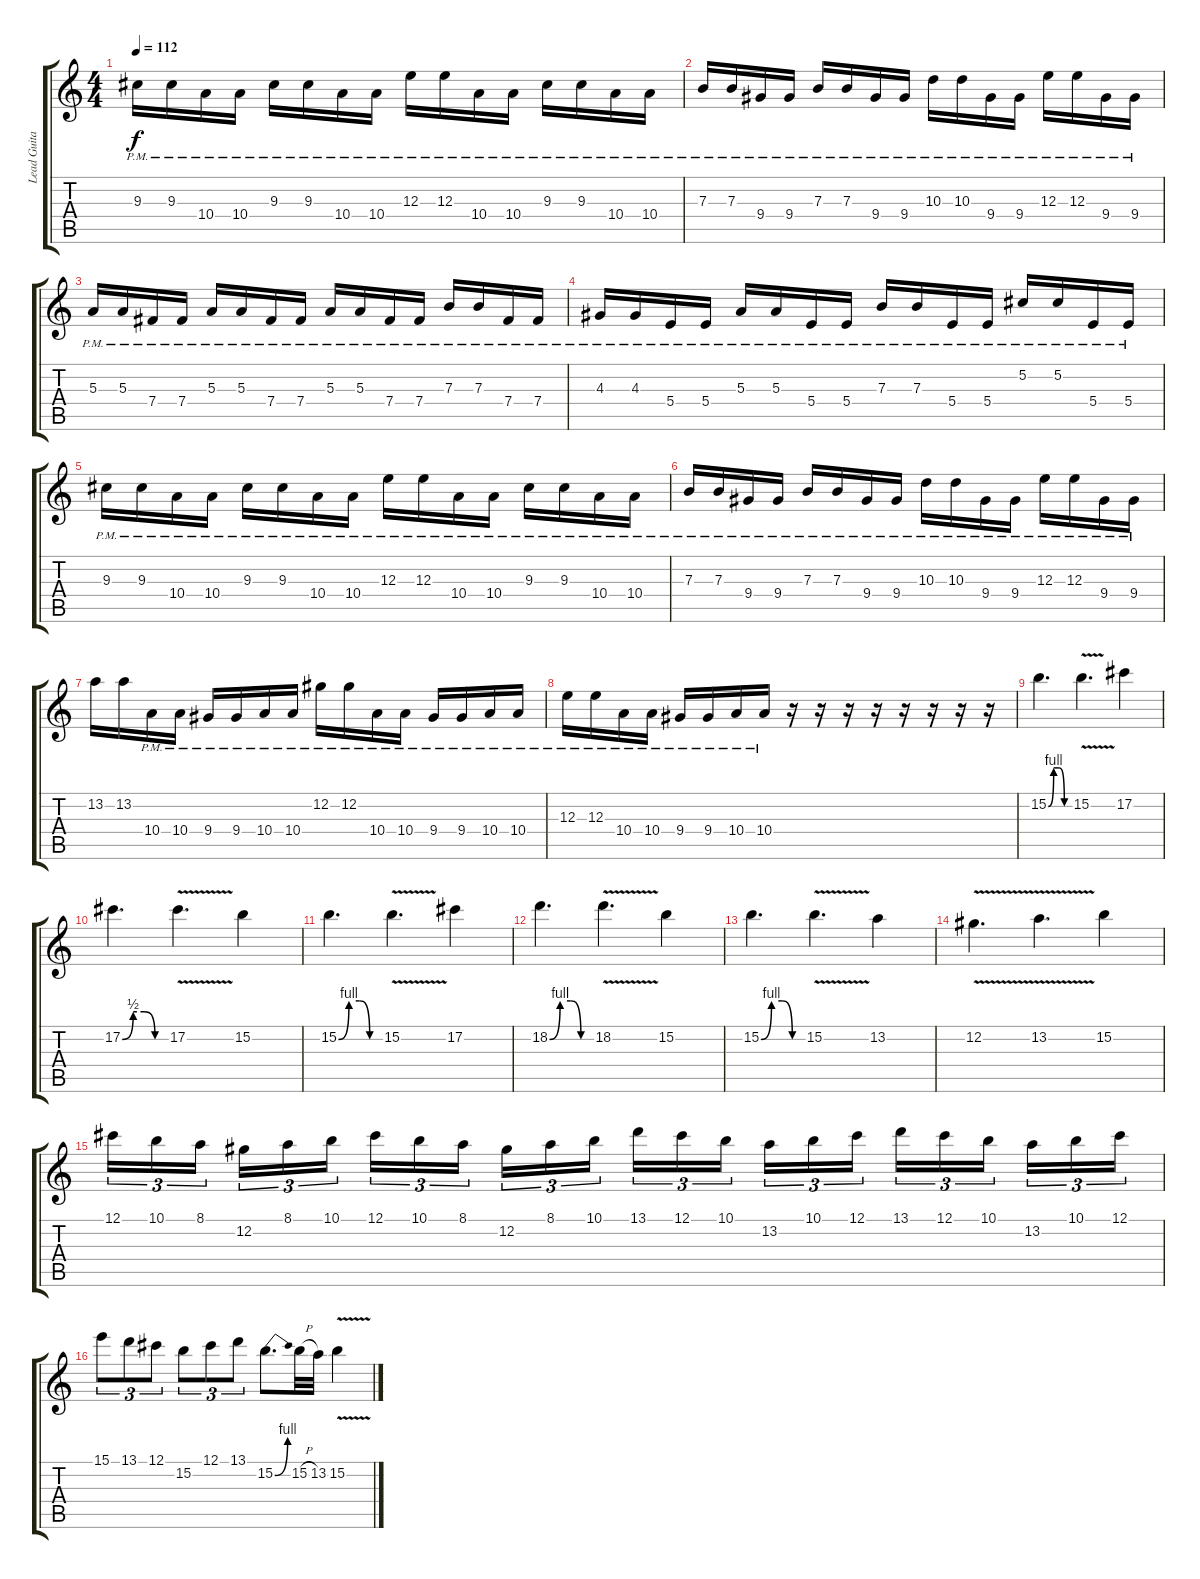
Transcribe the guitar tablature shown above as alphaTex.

\track ("Lead Guitar 1" "Lead Guita") {instrument distortionguitar}
\staff {score tabs}
\tuning (Db4 Ab3 E3 B2 Gb2 B1) {hide}
\ts (4 4)
\tempo 112
\clef g2
\ks c
9.3{pm}.16{dy f} 9.3{pm}.16 10.4{pm}.16 10.4{pm}.16 9.3{pm}.16 9.3{pm}.16 10.4{pm}.16 10.4{pm}.16 12.3{pm}.16 12.3{pm}.16 10.4{pm}.16 10.4{pm}.16 9.3{pm}.16 9.3{pm}.16 10.4{pm}.16 10.4{pm}.16 |
7.3{pm}.16 7.3{pm}.16 9.4{pm}.16 9.4{pm}.16 7.3{pm}.16 7.3{pm}.16 9.4{pm}.16 9.4{pm}.16 10.3{pm}.16 10.3{pm}.16 9.4{pm}.16 9.4{pm}.16 12.3{pm}.16 12.3{pm}.16 9.4{pm}.16 9.4{pm}.16 |
5.3{pm}.16 5.3{pm}.16 7.4{pm}.16 7.4{pm}.16 5.3{pm}.16 5.3{pm}.16 7.4{pm}.16 7.4{pm}.16 5.3{pm}.16 5.3{pm}.16 7.4{pm}.16 7.4{pm}.16 7.3{pm}.16 7.3{pm}.16 7.4{pm}.16 7.4{pm}.16 |
4.3{pm}.16 4.3{pm}.16 5.4{pm}.16 5.4{pm}.16 5.3{pm}.16 5.3{pm}.16 5.4{pm}.16 5.4{pm}.16 7.3{pm}.16 7.3{pm}.16 5.4{pm}.16 5.4{pm}.16 5.2{pm}.16 5.2{pm}.16 5.4{pm}.16 5.4{pm}.16 |
9.3{pm}.16 9.3{pm}.16 10.4{pm}.16 10.4{pm}.16 9.3{pm}.16 9.3{pm}.16 10.4{pm}.16 10.4{pm}.16 12.3{pm}.16 12.3{pm}.16 10.4{pm}.16 10.4{pm}.16 9.3{pm}.16 9.3{pm}.16 10.4{pm}.16 10.4{pm}.16 |
7.3{pm}.16 7.3{pm}.16 9.4{pm}.16 9.4{pm}.16 7.3{pm}.16 7.3{pm}.16 9.4{pm}.16 9.4{pm}.16 10.3{pm}.16 10.3{pm}.16 9.4{pm}.16 9.4{pm}.16 12.3{pm}.16 12.3{pm}.16 9.4{pm}.16 9.4{pm}.16 |
13.2.16 13.2.16 10.4{pm}.16 10.4{pm}.16 9.4{pm}.16 9.4{pm}.16 10.4{pm}.16 10.4{pm}.16 12.2{pm}.16 12.2{pm}.16 10.4{pm}.16 10.4{pm}.16 9.4{pm}.16 9.4{pm}.16 10.4{pm}.16 10.4{pm}.16 |
12.3{pm}.16 12.3{pm}.16 10.4{pm}.16 10.4{pm}.16 9.4{pm}.16 9.4{pm}.16 10.4{pm}.16 10.4{pm}.16 r.16 r.16 r.16 r.16 r.16 r.16 r.16 r.16 |
15.2{be (custom 0 0 15 4 30 4 45 0 60 0)}.4{d} 15.2{v}.4{d} 17.2.4 |
17.2{be (custom 0 0 15 2 30 2 45 0 60 0)}.4{d} 17.2{v}.4{d} 15.2.4 |
15.2{be (custom 0 0 15 4 30 4 45 0 60 0)}.4{d} 15.2{v}.4{d} 17.2.4 |
18.2{be (custom 0 0 15 4 30 4 45 0 60 0)}.4{d} 18.2{v}.4{d} 15.2.4 |
15.2{be (custom 0 0 15 4 30 4 45 0 60 0)}.4{d} 15.2{v}.4{d} 13.2.4 |
12.2{v}.4{d} 13.2{v}.4{d} 15.2.4 |
12.1.16{tu (3 2)} 10.1.16{tu (3 2)} 8.1.16{tu (3 2)} 12.2.16{tu (3 2)} 8.1.16{tu (3 2)} 10.1.16{tu (3 2)} 12.1.16{tu (3 2)} 10.1.16{tu (3 2)} 8.1.16{tu (3 2)} 12.2.16{tu (3 2)} 8.1.16{tu (3 2)} 10.1.16{tu (3 2)} 13.1.16{tu (3 2)} 12.1.16{tu (3 2)} 10.1.16{tu (3 2)} 13.2.16{tu (3 2)} 10.1.16{tu (3 2)} 12.1.16{tu (3 2)} 13.1.16{tu (3 2)} 12.1.16{tu (3 2)} 10.1.16{tu (3 2)} 13.2.16{tu (3 2)} 10.1.16{tu (3 2)} 12.1.16{tu (3 2)} |
15.1.8{tu (3 2)} 13.1.8{tu (3 2)} 12.1.8{tu (3 2)} 15.2.8{tu (3 2)} 12.1.8{tu (3 2)} 13.1.8{tu (3 2)} 15.2{be (bend 0 0 60 4)}.8{d} 15.2{h}.32 13.2.32 15.2{v}.4
